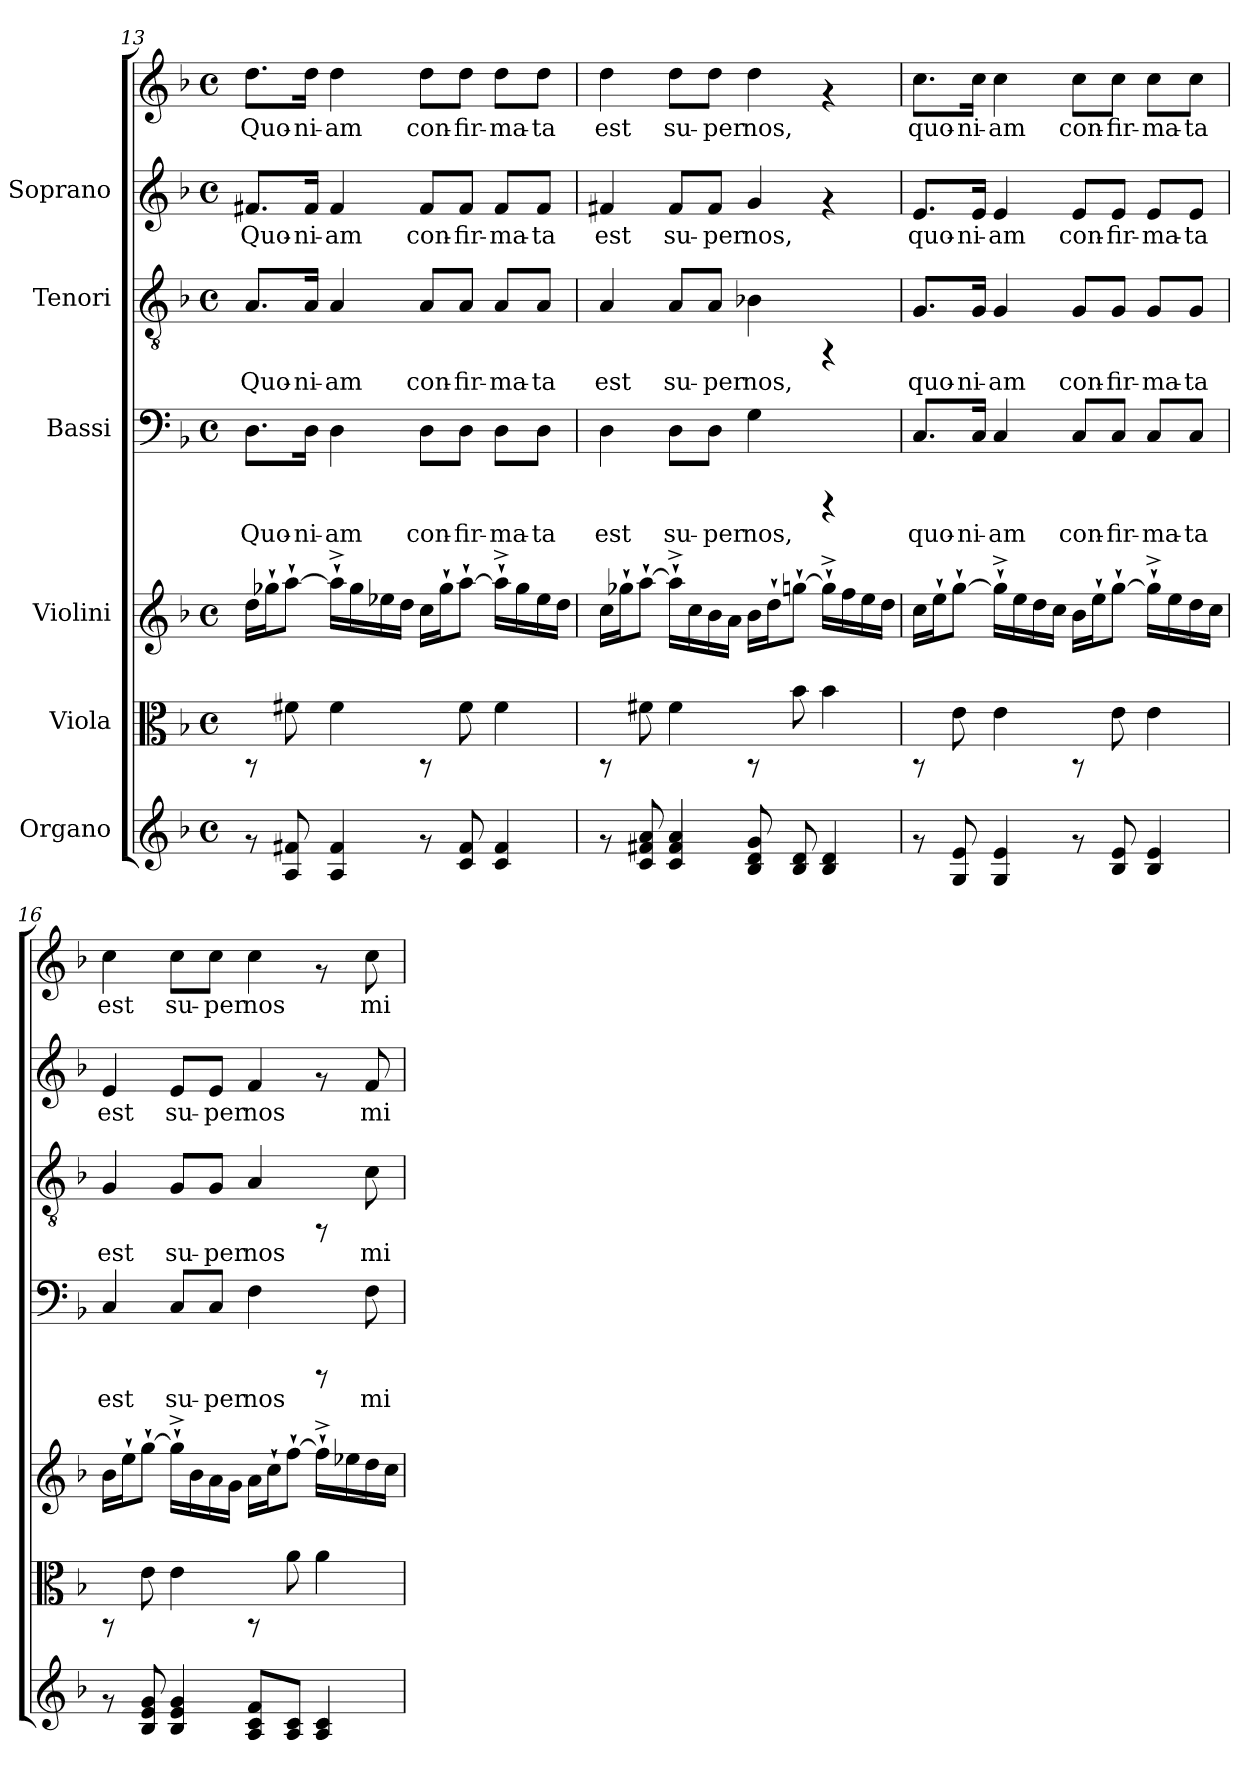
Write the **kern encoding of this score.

**kern	**kern	**kern	**kern	**text	**kern	**text	**kern	**text	**kern	**text
*part6	*part5	*part4	*part3	*part3	*part2	*part2	*part1	*part1	*part1	*part1
*staff7	*staff6	*staff5	*staff4	*staff4	*staff3	*staff3	*staff2	*staff2	*staff1	*staff1
*I"Organo	*I"Viola	*I"Violini	*I"Bassi	*	*I"Tenori	*	*I"Soprano	*	*	*
!!LO:PB:g=z
*clefG2	*clefC3	*clefG2	*clefF4	*	*clefGv2	*	*clefG2	*	*clefG2	*
*k[b-]	*k[b-]	*k[b-]	*k[b-]	*	*k[b-]	*	*k[b-]	*	*k[b-]	*
*F:	*F:	*F:	*F:	*	*F:	*	*F:	*	*F:	*
*M4/4	*M4/4	*M4/4	*M4/4	*	*M4/4	*	*M4/4	*	*M4/4	*
*met(c)	*met(c)	*met(c)	*met(c)	*	*met(c)	*	*met(c)	*	*met(c)	*
=13	=13	=13	=13	=13	=13	=13	=13	=13	=13	=13
!	!	!	!	!LO:LY:b	!	!LO:LY:b	!	!LO:LY:b	!	!LO:LY:b
8rf	8rAA	16dd\L	8.D\L	Quo-	8.A/L	Quo-	8.f#X/L	Quo-	8.dd\L	Quo-
.	.	16gg-X`>\	.	.	.	.	.	.	.	.
8f#X/ 8A/	8f#X\	[>8aa`>\J	.	.	.	.	.	.	.	.
!	!	!	!	!LO:LY:b	!	!LO:LY:b	!	!LO:LY:b	!	!LO:LY:b
.	.	.	16D\Jk	-ni-	16A/Jk	-ni-	16f#/Jk	-ni-	16dd\Jk	-ni-
!	!	!	!	!LO:LY:b	!	!LO:LY:b	!	!LO:LY:b	!	!LO:LY:b
4f#/ 4A/	4f#\	16aa^>`>\L]	4D\	-am	4A/	-am	4f#/	-am	4dd\	-am
.	.	16gg-\	.	.	.	.	.	.	.	.
.	.	16ee-X\	.	.	.	.	.	.	.	.
.	.	16dd\J	.	.	.	.	.	.	.	.
!	!	!	!	!LO:LY:b	!	!LO:LY:b	!	!LO:LY:b	!	!LO:LY:b
8rf	8rAA	16cc\L	8D\L	con-	8A/L	con-	8f#/L	con-	8dd\L	con-
.	.	16gg-`>\	.	.	.	.	.	.	.	.
!	!	!	!	!LO:LY:b	!	!LO:LY:b	!	!LO:LY:b	!	!LO:LY:b
8f#/ 8c/	8f#\	[>8aa`>\J	8D\J	-fir-	8A/J	-fir-	8f#/J	-fir-	8dd\J	-fir-
!	!	!	!	!LO:LY:b	!	!LO:LY:b	!	!LO:LY:b	!	!LO:LY:b
4f#/ 4c/	4f#\	16aa^>`>\L]	8D\L	-ma-	8A/L	-ma-	8f#/L	-ma-	8dd\L	-ma-
.	.	16gg-\	.	.	.	.	.	.	.	.
!	!	!	!	!LO:LY:b	!	!LO:LY:b	!	!LO:LY:b	!	!LO:LY:b
.	.	16ee-\	8D\J	-ta	8A/J	-ta	8f#/J	-ta	8dd\J	-ta
.	.	16dd\J	.	.	.	.	.	.	.	.
=14	=14	=14	=14	=14	=14	=14	=14	=14	=14	=14
!	!	!	!	!LO:LY:b	!	!LO:LY:b	!	!LO:LY:b	!	!LO:LY:b
8rf	8rAA	16cc\L	4D\	est	4A/	est	4f#X/	est	4dd\	est
.	.	16gg-X`>\	.	.	.	.	.	.	.	.
8a/ 8f#X/ 8c/	8f#X\	[>8aa`>\J	.	.	.	.	.	.	.	.
!	!	!	!	!LO:LY:b	!	!LO:LY:b	!	!LO:LY:b	!	!LO:LY:b
4a/ 4f#/ 4c/	4f#\	16aa^>`>\L]	8D\L	su-	8A/L	su-	8f#/L	su-	8dd\L	su-
.	.	16cc\	.	.	.	.	.	.	.	.
!	!	!	!	!LO:LY:b	!	!LO:LY:b	!	!LO:LY:b	!	!LO:LY:b
.	.	16b-\	8D\J	-per	8A/J	-per	8f#/J	-per	8dd\J	-per
.	.	16a\J	.	.	.	.	.	.	.	.
!	!	!	!	!LO:LY:b	!	!LO:LY:b	!	!LO:LY:b	!	!LO:LY:b
8g/ 8d/ 8B-/	8rAA	16b-\L	4G\	nos,	4B-X\	nos,	4g/	nos,	4dd\	nos,
.	.	16dd`>\	.	.	.	.	.	.	.	.
8d/ 8B-/	8b-\	[>8ggn`>\J	.	.	.	.	.	.	.	.
4d/ 4B-/	4b-\	16gg^>`>\L]	4rCCC	.	4rFF	.	4rf	.	4rf	.
.	.	16ff\	.	.	.	.	.	.	.	.
.	.	16ee\	.	.	.	.	.	.	.	.
.	.	16dd\J	.	.	.	.	.	.	.	.
=15	=15	=15	=15	=15	=15	=15	=15	=15	=15	=15
!	!	!	!	!LO:LY:b	!	!LO:LY:b	!	!LO:LY:b	!	!LO:LY:b
8rf	8rAA	16cc\L	8.C/L	quo-	8.G/L	quo-	8.e/L	quo-	8.cc\L	quo-
.	.	16ee`>\	.	.	.	.	.	.	.	.
8e/ 8G/	8e\	[>8gg`>\J	.	.	.	.	.	.	.	.
!	!	!	!	!LO:LY:b	!	!LO:LY:b	!	!LO:LY:b	!	!LO:LY:b
.	.	.	16C/Jk	-ni-	16G/Jk	-ni-	16e/Jk	-ni-	16cc\Jk	-ni-
!	!	!	!	!LO:LY:b	!	!LO:LY:b	!	!LO:LY:b	!	!LO:LY:b
4e/ 4G/	4e\	16gg^>`>\L]	4C/	-am	4G/	-am	4e/	-am	4cc\	-am
.	.	16ee\	.	.	.	.	.	.	.	.
.	.	16dd\	.	.	.	.	.	.	.	.
.	.	16cc\J	.	.	.	.	.	.	.	.
!	!	!	!	!LO:LY:b	!	!LO:LY:b	!	!LO:LY:b	!	!LO:LY:b
8rf	8rAA	16b-\L	8C/L	con-	8G/L	con-	8e/L	con-	8cc\L	con-
.	.	16ee`>\	.	.	.	.	.	.	.	.
!	!	!	!	!LO:LY:b	!	!LO:LY:b	!	!LO:LY:b	!	!LO:LY:b
8e/ 8B-/	8e\	[>8gg`>\J	8C/J	-fir-	8G/J	-fir-	8e/J	-fir-	8cc\J	-fir-
!	!	!	!	!LO:LY:b	!	!LO:LY:b	!	!LO:LY:b	!	!LO:LY:b
4e/ 4B-/	4e\	16gg^>`>\L]	8C/L	-ma-	8G/L	-ma-	8e/L	-ma-	8cc\L	-ma-
.	.	16ee\	.	.	.	.	.	.	.	.
!	!	!	!	!LO:LY:b	!	!LO:LY:b	!	!LO:LY:b	!	!LO:LY:b
.	.	16dd\	8C/J	-ta	8G/J	-ta	8e/J	-ta	8cc\J	-ta
.	.	16cc\J	.	.	.	.	.	.	.	.
!!LO:PB:g=z
=16	=16	=16	=16	=16	=16	=16	=16	=16	=16	=16
!	!	!	!	!LO:LY:b	!	!LO:LY:b	!	!LO:LY:b	!	!LO:LY:b
8rf	8rAA	16b-\L	4C/	est	4G/	est	4e/	-est	4cc\	est
.	.	16ee`>\	.	.	.	.	.	.	.	.
8g/ 8e/ 8B-/	8e\	[>8gg`>\J	.	.	.	.	.	.	.	.
!	!	!	!	!LO:LY:b	!	!LO:LY:b	!	!LO:LY:b	!	!LO:LY:b
4g/ 4e/ 4B-/	4e\	16gg^>`>\L]	8C/L	su-	8G/L	su-	8e/L	su-	8cc\L	su-
.	.	16b-\	.	.	.	.	.	.	.	.
!	!	!	!	!LO:LY:b	!	!LO:LY:b	!	!LO:LY:b	!	!LO:LY:b
.	.	16a\	8C/J	-per	8G/J	-per	8e/J	-per	8cc\J	-per
.	.	16g\J	.	.	.	.	.	.	.	.
!	!	!	!	!LO:LY:b	!	!LO:LY:b	!	!LO:LY:b	!	!LO:LY:b
8f/ 8c/ 8A/L	8rAA	16a\L	4F\	nos	4A/	nos	4f/	nos	4cc\	nos
.	.	16cc`>\	.	.	.	.	.	.	.	.
8c/ 8A/J	8a\	[>8ff`>\J	.	.	.	.	.	.	.	.
4c/ 4A/	4a\	16ff^>`>\L]	8rCCC	.	8rFF	.	8rf	.	8rf	.
.	.	16ee-X\	.	.	.	.	.	.	.	.
!	!	!	!	!LO:LY:b	!	!LO:LY:b	!	!LO:LY:b	!	!LO:LY:b
.	.	16dd\	8F\	mi-	8c\	mi-	8f/	mi-	8cc\	mi-
.	.	16cc\J	.	.	.	.	.	.	.	.
=	=	=	=	=	=	=	=	=	=	=
*-	*-	*-	*-	*-	*-	*-	*-	*-	*-	*-
